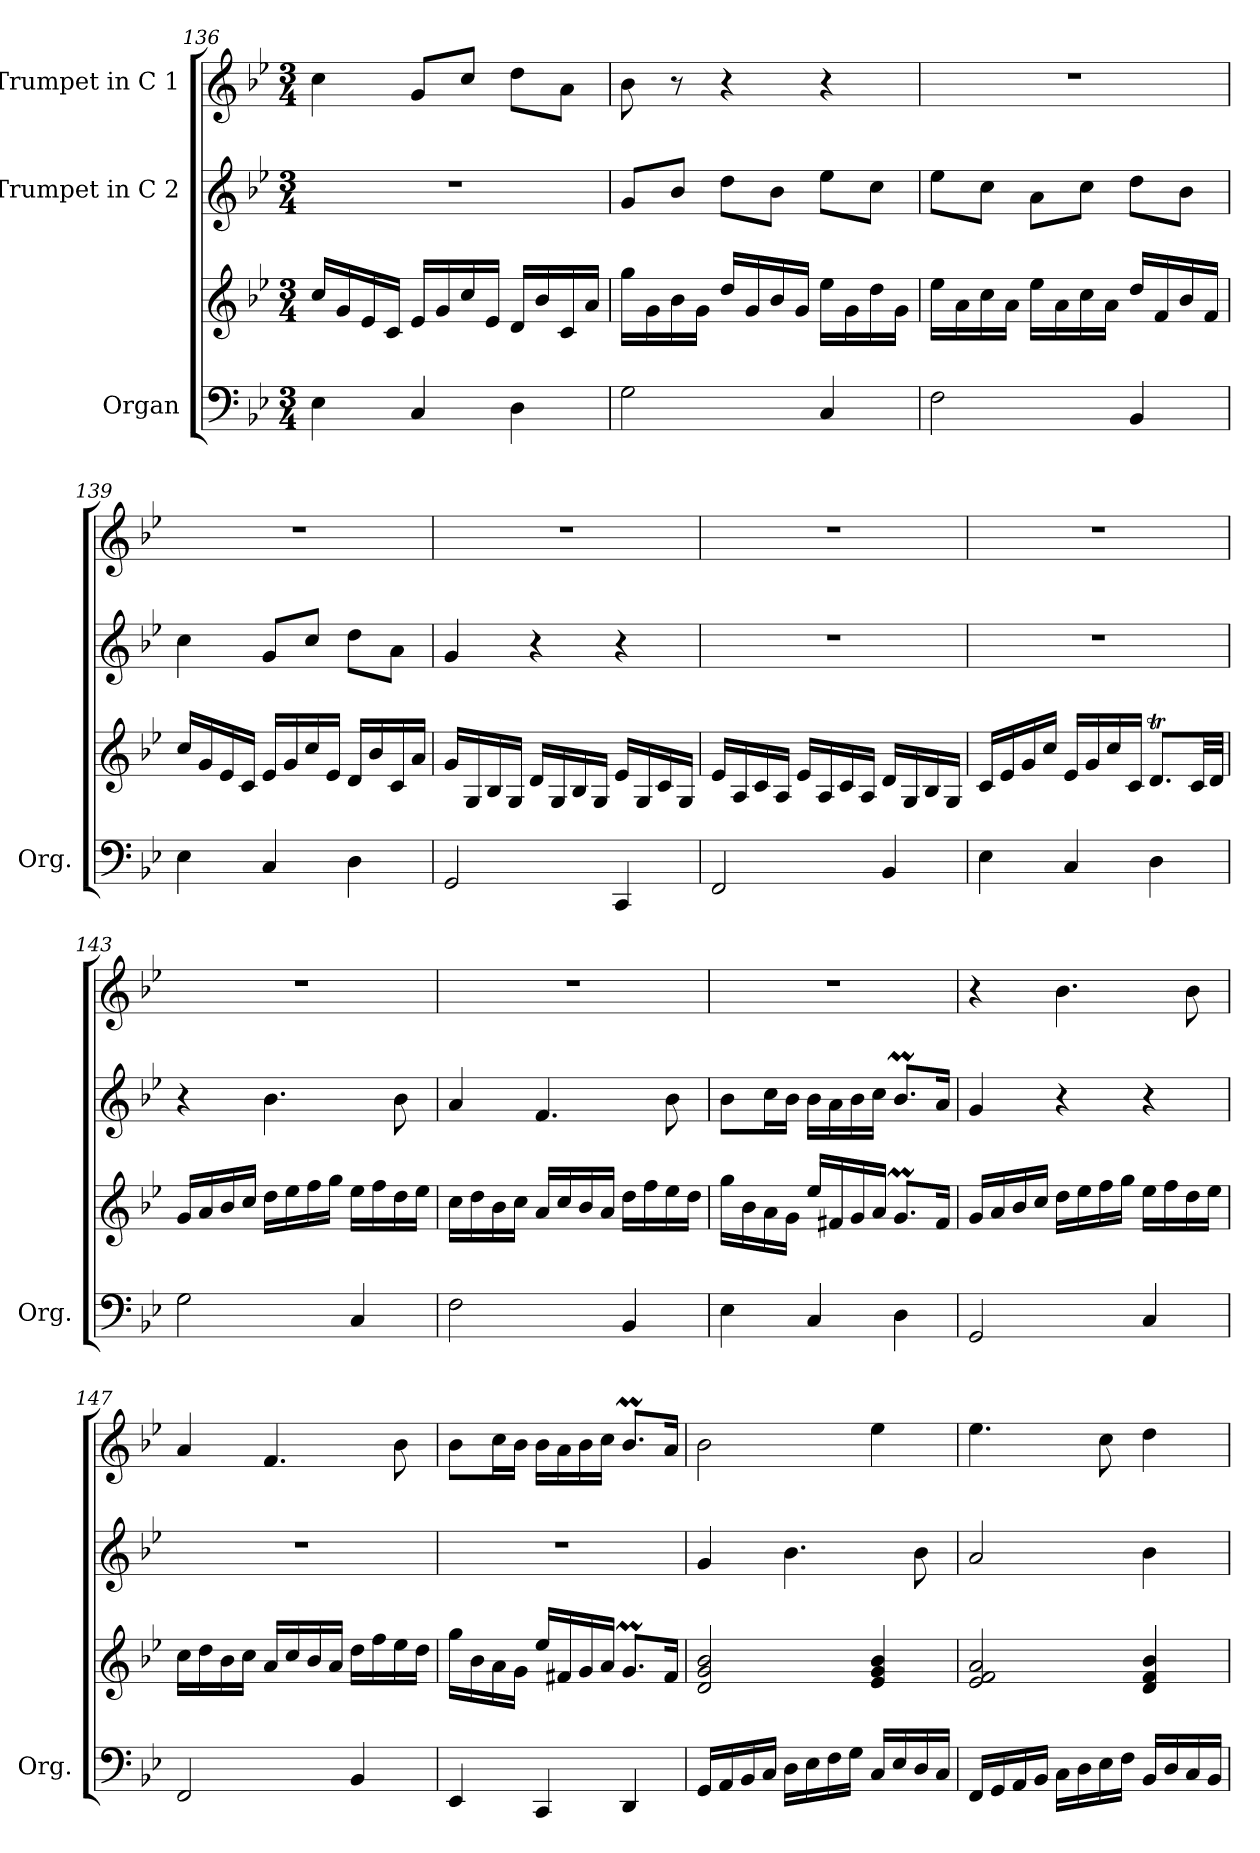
**kern	**kern	**kern	**kern
*part3	*part3	*part2	*part1
*staff4	*staff3	*staff2	*staff1
*I"Organ	*	*I"Trumpet in C 2	*I"Trumpet in C 1
*I'Org.	*	*	*
*clefF4	*clefG2	*clefG2	*clefG2
*k[b-e-]	*k[b-e-]	*k[b-e-]	*k[b-e-]
*B-:	*B-:	*B-:	*B-:
*M3/4	*M3/4	*M3/4	*M3/4
=136	=136	=136	=136
4E-\	16cc/LL	2.r	4cc\
.	16g/	.	.
.	16e-/	.	.
.	16c/JJ	.	.
4C/	16e-/LL	.	8g/L
.	16g/	.	.
.	16cc/	.	8cc/J
.	16e-/JJ	.	.
4D\	16d/LL	.	8dd\L
.	16b-/	.	.
.	16c/	.	8a\J
.	16a/JJ	.	.
!!LO:LB:g=z
=137	=137	=137	=137
2G\	16gg\LL	8g/L	8b-\
.	16g\	.	.
.	16b-\	8b-/J	8r
.	16g\JJ	.	.
.	16dd/LL	8dd\L	4r
.	16g/	.	.
.	16b-/	8b-\J	.
.	16g/JJ	.	.
4C/	16ee-\LL	8ee-\L	4r
.	16g\	.	.
.	16dd\	8cc\J	.
.	16g\JJ	.	.
=138	=138	=138	=138
2F\	16ee-\LL	8ee-\L	2.r
.	16a\	.	.
.	16cc\	8cc\J	.
.	16a\JJ	.	.
.	16ee-\LL	8a\L	.
.	16a\	.	.
.	16cc\	8cc\J	.
.	16a\JJ	.	.
4BB-/	16dd/LL	8dd\L	.
.	16f/	.	.
.	16b-/	8b-\J	.
.	16f/JJ	.	.
=139	=139	=139	=139
4E-\	16cc/LL	4cc\	2.r
.	16g/	.	.
.	16e-/	.	.
.	16c/JJ	.	.
4C/	16e-/LL	8g/L	.
.	16g/	.	.
.	16cc/	8cc/J	.
.	16e-/JJ	.	.
4D\	16d/LL	8dd\L	.
.	16b-/	.	.
.	16c/	8a\J	.
.	16a/JJ	.	.
!!LO:LB:g=z
=140	=140	=140	=140
2GG/	16g/LL	4g/	2.r
.	16G/	.	.
.	16B-/	.	.
.	16G/JJ	.	.
.	16d/LL	4r	.
.	16G/	.	.
.	16B-/	.	.
.	16G/JJ	.	.
4CC/	16e-/LL	4r	.
.	16G/	.	.
.	16c/	.	.
.	16G/JJ	.	.
!!LO:PB:g=z
=141	=141	=141	=141
2FF/	16e-/LL	2.r	2.r
.	16A/	.	.
.	16c/	.	.
.	16A/JJ	.	.
.	16e-/LL	.	.
.	16A/	.	.
.	16c/	.	.
.	16A/JJ	.	.
4BB-/	16d/LL	.	.
.	16G/	.	.
.	16B-/	.	.
.	16G/JJ	.	.
=142	=142	=142	=142
4E-\	16c/LL	2.r	2.r
.	16e-/	.	.
.	16g/	.	.
.	16cc/JJ	.	.
4C/	16e-/LL	.	.
.	16g/	.	.
.	16cc/	.	.
.	16c/JJ	.	.
4D\	8.dt/L	.	.
.	32c/LL	.	.
.	32d/JJJ	.	.
=143	=143	=143	=143
2G\	16g/LL	4r	2.r
.	16a/	.	.
.	16b-/	.	.
.	16cc/JJ	.	.
.	16dd\LL	4.b-\	.
.	16ee-\	.	.
.	16ff\	.	.
.	16gg\JJ	.	.
4C/	16ee-\LL	.	.
.	16ff\	.	.
.	16dd\	8b-\	.
.	16ee-\JJ	.	.
!!LO:LB:g=z
=144	=144	=144	=144
2F\	16cc\LL	4a/	2.r
.	16dd\	.	.
.	16b-\	.	.
.	16cc\JJ	.	.
.	16a/LL	4.f/	.
.	16cc/	.	.
.	16b-/	.	.
.	16a/JJ	.	.
4BB-/	16dd\LL	.	.
.	16ff\	.	.
.	16ee-\	8b-\	.
.	16dd\JJ	.	.
!!LO:LB:g=z
=145	=145	=145	=145
4E-\	16gg\LL	8b-\L	2.r
.	16b-\	.	.
.	16a\	16cc\L	.
.	16g\JJ	16b-\JJ	.
4C/	16ee-/LL	16b-\LL	.
.	16f#X/	16a\	.
.	16g/	16b-\	.
.	16a/JJ	16cc\JJ	.
4D\	8.gM/L	8.b-M/L	.
.	16f#/Jk	16a/Jk	.
=146	=146	=146	=146
2GG/	16g/LL	4g/	4r
.	16a/	.	.
.	16b-/	.	.
.	16cc/JJ	.	.
.	16dd\LL	4r	4.b-\
.	16ee-\	.	.
.	16ff\	.	.
.	16gg\JJ	.	.
4C/	16ee-\LL	4r	.
.	16ff\	.	.
.	16dd\	.	8b-\
.	16ee-\JJ	.	.
=147	=147	=147	=147
2FF/	16cc\LL	2.r	4a/
.	16dd\	.	.
.	16b-\	.	.
.	16cc\JJ	.	.
.	16a/LL	.	4.f/
.	16cc/	.	.
.	16b-/	.	.
.	16a/JJ	.	.
4BB-/	16dd\LL	.	.
.	16ff\	.	.
.	16ee-\	.	8b-\
.	16dd\JJ	.	.
=148	=148	=148	=148
4EE-/	16gg\LL	2.r	8b-\L
.	16b-\	.	.
.	16a\	.	16cc\L
.	16g\JJ	.	16b-\JJ
4CC/	16ee-/LL	.	16b-\LL
.	16f#X/	.	16a\
.	16g/	.	16b-\
.	16a/JJ	.	16cc\JJ
4DD/	8.gM/L	.	8.b-M/L
.	16f#/Jk	.	16a/Jk
!!LO:LB:g=z
=149	=149	=149	=149
16GG/LL	2d/ 2g/ 2b-/	4g/	2b-\
16AA/	.	.	.
16BB-/	.	.	.
16C/JJ	.	.	.
16D\LL	.	4.b-\	.
16E-\	.	.	.
16F\	.	.	.
16G\JJ	.	.	.
16C/LL	4e-/ 4g/ 4b-/	.	4ee-\
16E-/	.	.	.
16D/	.	8b-\	.
16C/JJ	.	.	.
=150	=150	=150	=150
16FF/LL	2e-/ 2f/ 2a/	2a/	4.ee-\
16GG/	.	.	.
16AA/	.	.	.
16BB-/JJ	.	.	.
16C\LL	.	.	.
16D\	.	.	.
16E-\	.	.	8cc\
16F\JJ	.	.	.
16BB-/LL	4d/ 4f/ 4b-/	4b-\	4dd\
16D/	.	.	.
16C/	.	.	.
16BB-/JJ	.	.	.
=	=	=	=
*-	*-	*-	*-
